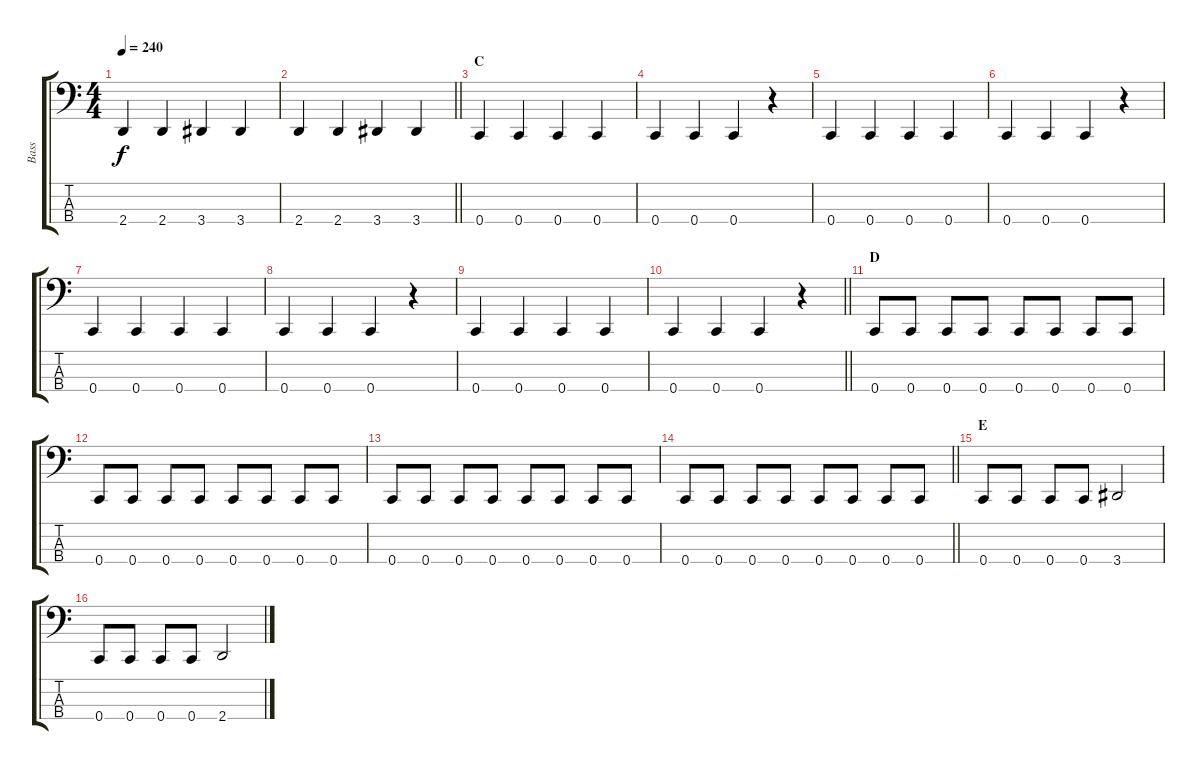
\track ("Bass" "Bass") {instrument electricbasspick}
\staff {score tabs}
\tuning (Eb2 Bb1 F1 C1) {hide}
\ts (4 4)
\tempo 240
\clef f4
\ks c
2.4.4{dy f} 2.4.4 3.4.4 3.4.4 |
\barLineRight lightlight
2.4.4 2.4.4 3.4.4 3.4.4 |
\section ("" "C")
0.4.4 0.4.4 0.4.4 0.4.4 |
0.4.4 0.4.4 0.4.4 r.4 |
0.4.4 0.4.4 0.4.4 0.4.4 |
0.4.4 0.4.4 0.4.4 r.4 |
0.4.4 0.4.4 0.4.4 0.4.4 |
0.4.4 0.4.4 0.4.4 r.4 |
0.4.4 0.4.4 0.4.4 0.4.4 |
\barLineRight lightlight
0.4.4 0.4.4 0.4.4 r.4 |
\section ("" "D")
0.4.8 0.4.8 0.4.8 0.4.8 0.4.8 0.4.8 0.4.8 0.4.8 |
0.4.8 0.4.8 0.4.8 0.4.8 0.4.8 0.4.8 0.4.8 0.4.8 |
0.4.8 0.4.8 0.4.8 0.4.8 0.4.8 0.4.8 0.4.8 0.4.8 |
\barLineRight lightlight
0.4.8 0.4.8 0.4.8 0.4.8 0.4.8 0.4.8 0.4.8 0.4.8 |
\section ("" "E")
0.4.8 0.4.8 0.4.8 0.4.8 3.4.2 |
0.4.8 0.4.8 0.4.8 0.4.8 2.4.2
